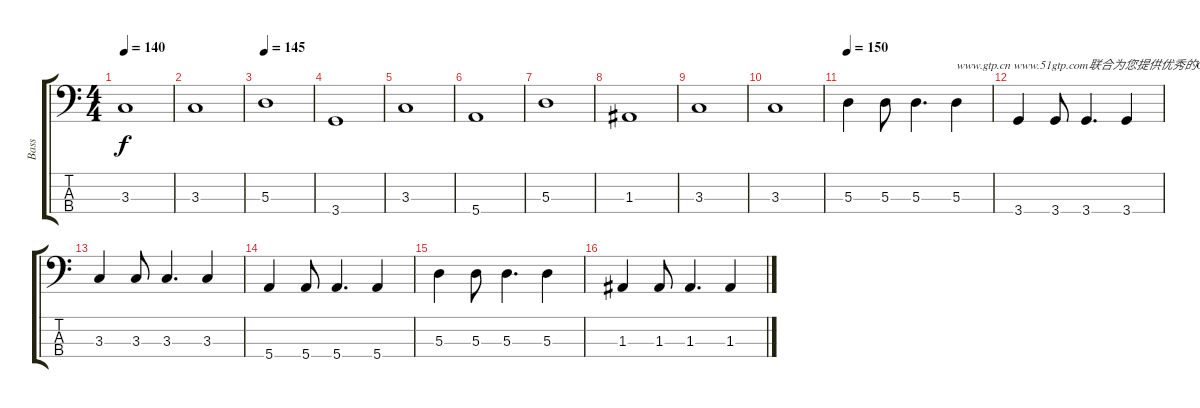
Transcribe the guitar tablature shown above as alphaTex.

\track ("Bass" "Bass") {instrument electricbassfinger}
\staff {score tabs}
\tuning (G2 D2 A1 E1) {hide}
\ts (4 4)
\tempo 140
\clef f4
\ks c
3.3.1{dy f} |
3.3.1 |
\tempo 145
5.3.1 |
3.4.1 |
3.3.1 |
5.4.1 |
5.3.1 |
1.3.1 |
3.3.1 |
3.3.1 |
\tempo 150
5.3.4 5.3.8 5.3.4{d} 5.3.4{txt "www.gtp.cn www.51gtp.com联合为您提供优秀的GTP!"} |
3.4.4 3.4.8 3.4.4{d} 3.4.4 |
3.3.4 3.3.8 3.3.4{d} 3.3.4 |
5.4.4 5.4.8 5.4.4{d} 5.4.4 |
5.3.4 5.3.8 5.3.4{d} 5.3.4 |
1.3.4 1.3.8 1.3.4{d} 1.3.4
